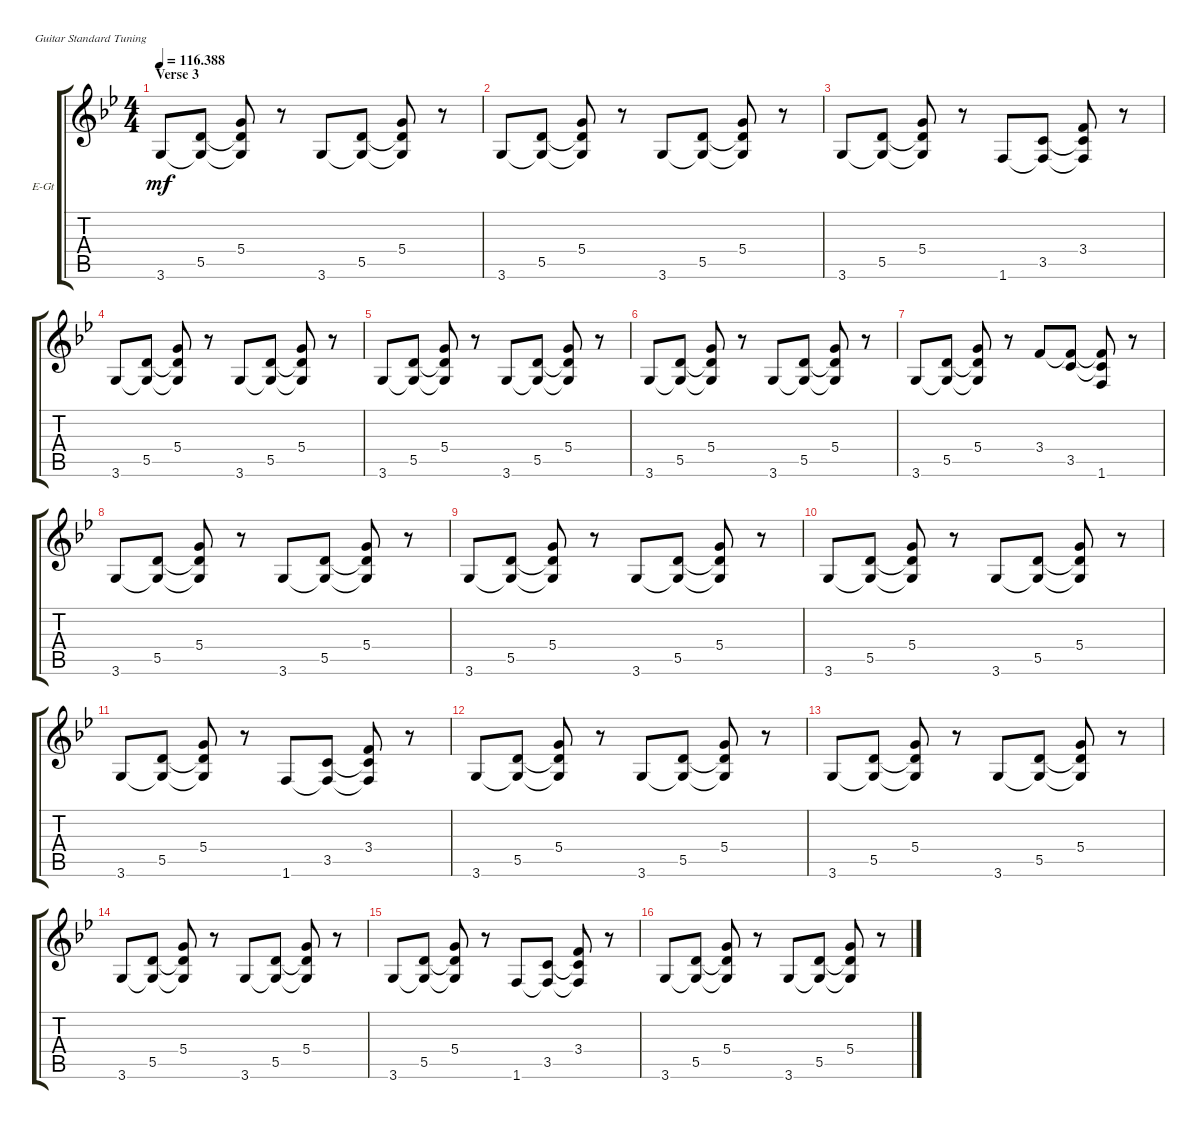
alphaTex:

\bracketExtendMode groupsimilarinstruments
\firstSystemTrackNameOrientation horizontal
\otherSystemsTrackNameOrientation horizontal
\track ("Electric Guitar 1" "E-Gt") {instrument distortionguitar}
\staff {score tabs}
\tuning (E4 B3 G3 D3 A2 E2)
\ts (4 4)
\section ("" "Verse 3")
\tempo
116.388
\accidentals auto
\clef g2
\ottava regular
\simile none
\ks gminor
3.6.8{dy mf} (5.5 3.6{t}).8 (5.4 3.6{t} 5.5{t}).8 r.8 3.6.8 (5.5 3.6{t}).8 (5.4 3.6{t} 5.5{t}).8 r.8 |
3.6.8 (5.5 3.6{t}).8 (5.4 3.6{t} 5.5{t}).8 r.8 3.6.8 (5.5 3.6{t}).8 (5.4 3.6{t} 5.5{t}).8 r.8 |
3.6.8 (5.5 3.6{t}).8 (5.4 3.6{t} 5.5{t}).8 r.8 1.6.8 (3.5 1.6{t}).8 (3.4 1.6{t} 3.5{t}).8 r.8 |
3.6.8 (5.5 3.6{t}).8 (5.4 3.6{t} 5.5{t}).8 r.8 3.6.8 (5.5 3.6{t}).8 (5.4 3.6{t} 5.5{t}).8 r.8 |
3.6.8 (5.5 3.6{t}).8 (5.4 3.6{t} 5.5{t}).8 r.8 3.6.8 (5.5 3.6{t}).8 (5.4 3.6{t} 5.5{t}).8 r.8 |
3.6.8 (5.5 3.6{t}).8 (5.4 3.6{t} 5.5{t}).8 r.8 3.6.8 (5.5 3.6{t}).8 (5.4 3.6{t} 5.5{t}).8 r.8 |
3.6.8 (5.5 3.6{t}).8 (5.4 3.6{t} 5.5{t}).8 r.8 3.4.8 (3.5 3.4{t}).8 (3.4{t} 1.6 3.5{t}).8 r.8 |
3.6.8 (5.5 3.6{t}).8 (5.4 3.6{t} 5.5{t}).8 r.8 3.6.8 (5.5 3.6{t}).8 (5.4 3.6{t} 5.5{t}).8 r.8 |
3.6.8 (5.5 3.6{t}).8 (5.4 3.6{t} 5.5{t}).8 r.8 3.6.8 (5.5 3.6{t}).8 (5.4 3.6{t} 5.5{t}).8 r.8 |
3.6.8 (5.5 3.6{t}).8 (5.4 3.6{t} 5.5{t}).8 r.8 3.6.8 (5.5 3.6{t}).8 (5.4 3.6{t} 5.5{t}).8 r.8 |
3.6.8 (5.5 3.6{t}).8 (5.4 3.6{t} 5.5{t}).8 r.8 1.6.8 (3.5 1.6{t}).8 (3.4 1.6{t} 3.5{t}).8 r.8 |
3.6.8 (5.5 3.6{t}).8 (5.4 3.6{t} 5.5{t}).8 r.8 3.6.8 (5.5 3.6{t}).8 (5.4 3.6{t} 5.5{t}).8 r.8 |
3.6.8 (5.5 3.6{t}).8 (5.4 3.6{t} 5.5{t}).8 r.8 3.6.8 (5.5 3.6{t}).8 (5.4 3.6{t} 5.5{t}).8 r.8 |
3.6.8 (5.5 3.6{t}).8 (5.4 3.6{t} 5.5{t}).8 r.8 3.6.8 (5.5 3.6{t}).8 (5.4 3.6{t} 5.5{t}).8 r.8 |
3.6.8 (5.5 3.6{t}).8 (5.4 3.6{t} 5.5{t}).8 r.8 1.6.8 (3.5 1.6{t}).8 (3.4 1.6{t} 3.5{t}).8 r.8 |
3.6.8 (5.5 3.6{t}).8 (5.4 3.6{t} 5.5{t}).8 r.8 3.6.8 (5.5 3.6{t}).8 (5.4 3.6{t} 5.5{t}).8 r.8
